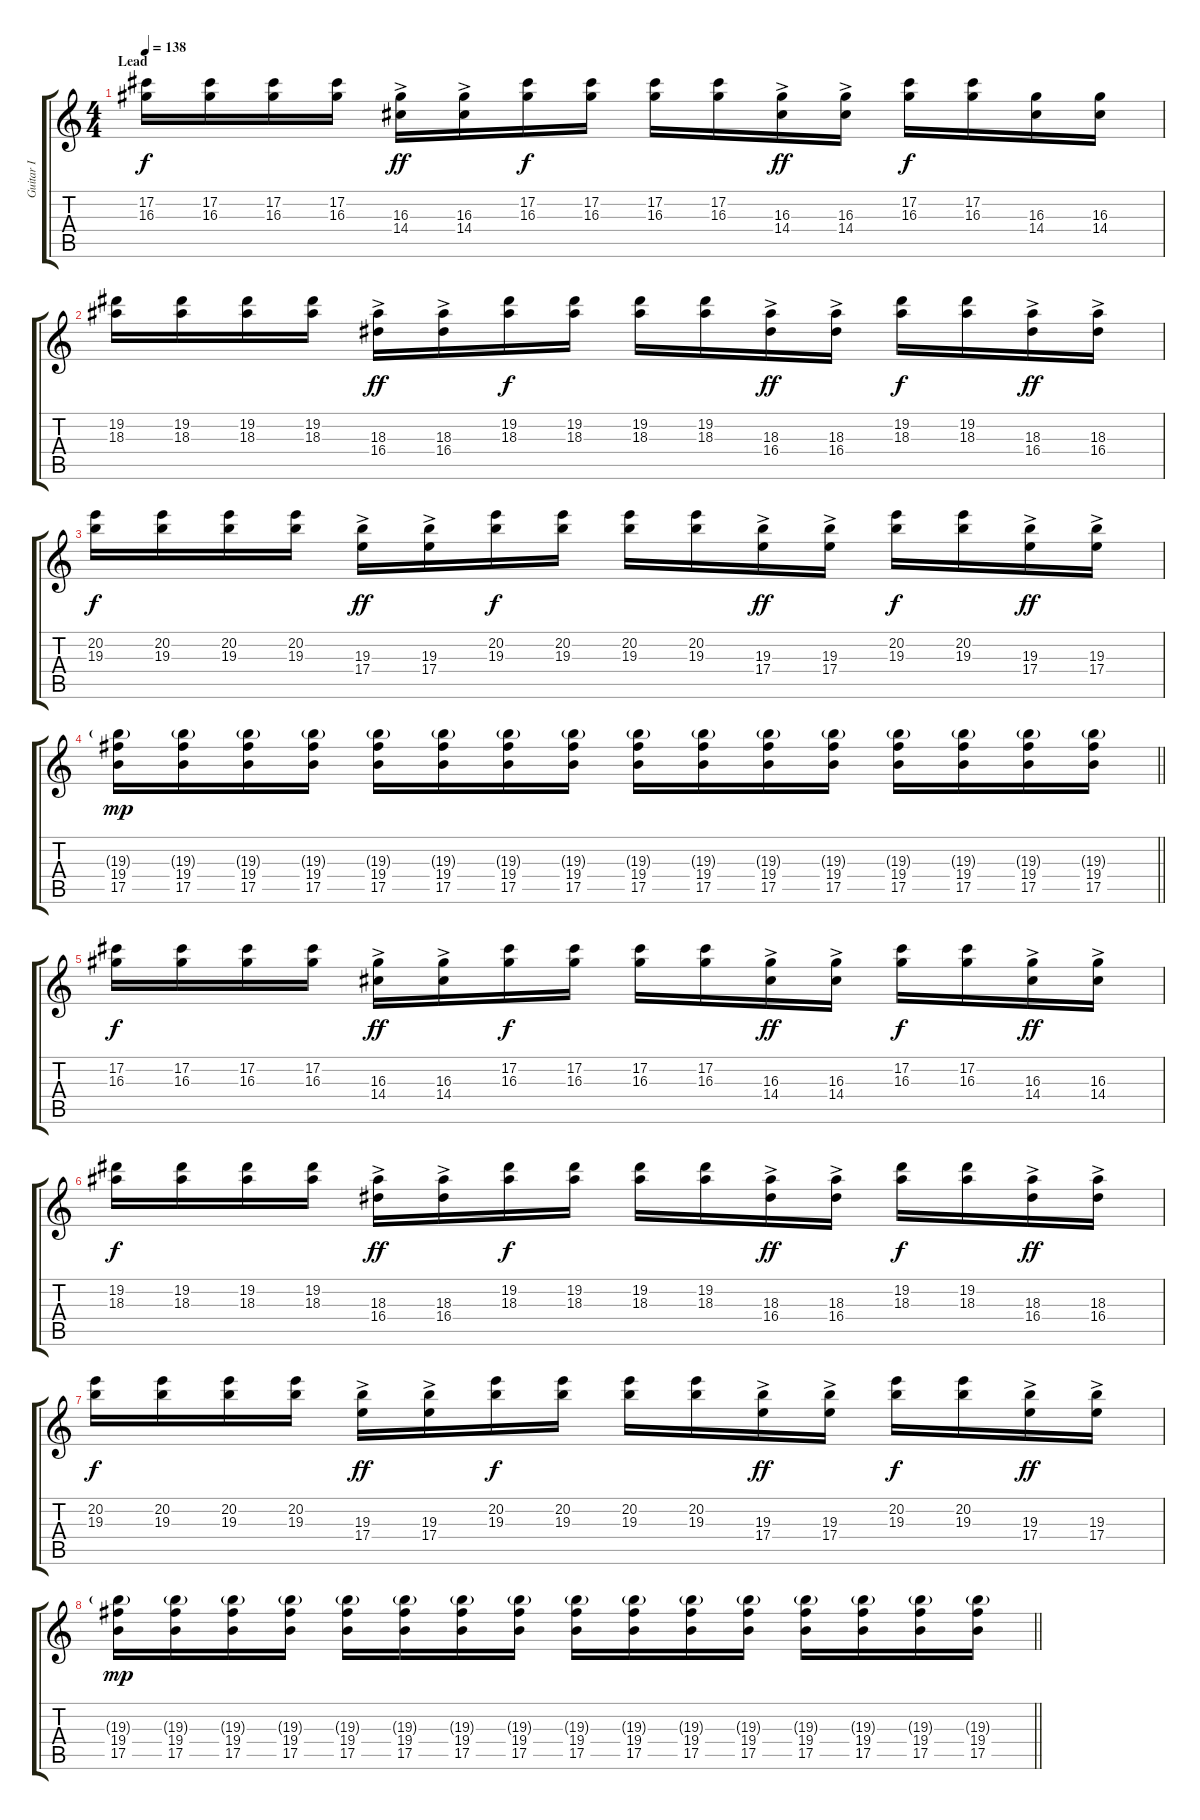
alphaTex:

\track ("Guitar I" "Guitar I") {instrument distortionguitar}
\staff {score tabs}
\tuning (Db4 Ab3 E3 B2 Gb2 Db2) {hide}
\ts (4 4)
\section ("" "Lead")
\tempo 138
\clef g2
\ks c
(17.2 16.3).16{dy f} (17.2 16.3).16 (17.2 16.3).16 (17.2 16.3).16 (16.3 14.4{ac}).16{dy ff} (16.3 14.4{ac}).16 (17.2 16.3).16{dy f} (17.2 16.3).16 (17.2 16.3).16 (17.2 16.3).16 (16.3 14.4{ac}).16{dy ff} (16.3 14.4{ac}).16 (17.2 16.3).16{dy f} (17.2 16.3).16 (16.3 14.4).16 (16.3 14.4).16 |
(19.2 18.3).16 (19.2 18.3).16 (19.2 18.3).16 (19.2 18.3).16 (18.3 16.4{ac}).16{dy ff} (18.3 16.4{ac}).16 (19.2 18.3).16{dy f} (19.2 18.3).16 (19.2 18.3).16 (19.2 18.3).16 (18.3 16.4{ac}).16{dy ff} (18.3 16.4{ac}).16 (19.2 18.3).16{dy f} (19.2 18.3).16 (18.3 16.4{ac}).16{dy ff} (18.3 16.4{ac}).16 |
(20.2 19.3).16{dy f} (20.2 19.3).16 (20.2 19.3).16 (20.2 19.3).16 (19.3 17.4{ac}).16{dy ff} (19.3 17.4{ac}).16 (20.2 19.3).16{dy f} (20.2 19.3).16 (20.2 19.3).16 (20.2 19.3).16 (19.3 17.4{ac}).16{dy ff} (19.3 17.4{ac}).16 (20.2 19.3).16{dy f} (20.2 19.3).16 (19.3 17.4{ac}).16{dy ff} (19.3 17.4{ac}).16 |
\barLineRight lightlight
(19.3{g} 19.4 17.5).16{dy mp} (19.3{g} 19.4 17.5).16 (19.3{g} 19.4 17.5).16 (19.3{g} 19.4 17.5).16 (19.3{g} 19.4 17.5).16 (19.3{g} 19.4 17.5).16 (19.3{g} 19.4 17.5).16 (19.3{g} 19.4 17.5).16 (19.3{g} 19.4 17.5).16 (19.3{g} 19.4 17.5).16 (19.3{g} 19.4 17.5).16 (19.3{g} 19.4 17.5).16 (19.3{g} 19.4 17.5).16 (19.3{g} 19.4 17.5).16 (19.3{g} 19.4 17.5).16 (19.3{g} 19.4 17.5).16 |
\section ("" "")
(17.2 16.3).16{dy f} (17.2 16.3).16 (17.2 16.3).16 (17.2 16.3).16 (16.3 14.4{ac}).16{dy ff} (16.3 14.4{ac}).16 (17.2 16.3).16{dy f} (17.2 16.3).16 (17.2 16.3).16 (17.2 16.3).16 (16.3 14.4{ac}).16{dy ff} (16.3 14.4{ac}).16 (17.2 16.3).16{dy f} (17.2 16.3).16 (16.3 14.4{ac}).16{dy ff} (16.3 14.4{ac}).16 |
(19.2 18.3).16{dy f} (19.2 18.3).16 (19.2 18.3).16 (19.2 18.3).16 (18.3 16.4{ac}).16{dy ff} (18.3 16.4{ac}).16 (19.2 18.3).16{dy f} (19.2 18.3).16 (19.2 18.3).16 (19.2 18.3).16 (18.3 16.4{ac}).16{dy ff} (18.3 16.4{ac}).16 (19.2 18.3).16{dy f} (19.2 18.3).16 (18.3 16.4{ac}).16{dy ff} (18.3 16.4{ac}).16 |
(20.2 19.3).16{dy f} (20.2 19.3).16 (20.2 19.3).16 (20.2 19.3).16 (19.3 17.4{ac}).16{dy ff} (19.3 17.4{ac}).16 (20.2 19.3).16{dy f} (20.2 19.3).16 (20.2 19.3).16 (20.2 19.3).16 (19.3 17.4{ac}).16{dy ff} (19.3 17.4{ac}).16 (20.2 19.3).16{dy f} (20.2 19.3).16 (19.3 17.4{ac}).16{dy ff} (19.3 17.4{ac}).16 |
\barLineRight lightlight
(19.3{g} 19.4 17.5).16{dy mp} (19.3{g} 19.4 17.5).16 (19.3{g} 19.4 17.5).16 (19.3{g} 19.4 17.5).16 (19.3{g} 19.4 17.5).16 (19.3{g} 19.4 17.5).16 (19.3{g} 19.4 17.5).16 (19.3{g} 19.4 17.5).16 (19.3{g} 19.4 17.5).16 (19.3{g} 19.4 17.5).16 (19.3{g} 19.4 17.5).16 (19.3{g} 19.4 17.5).16 (19.3{g} 19.4 17.5).16 (19.3{g} 19.4 17.5).16 (19.3{g} 19.4 17.5).16 (19.3{g} 19.4 17.5).16
